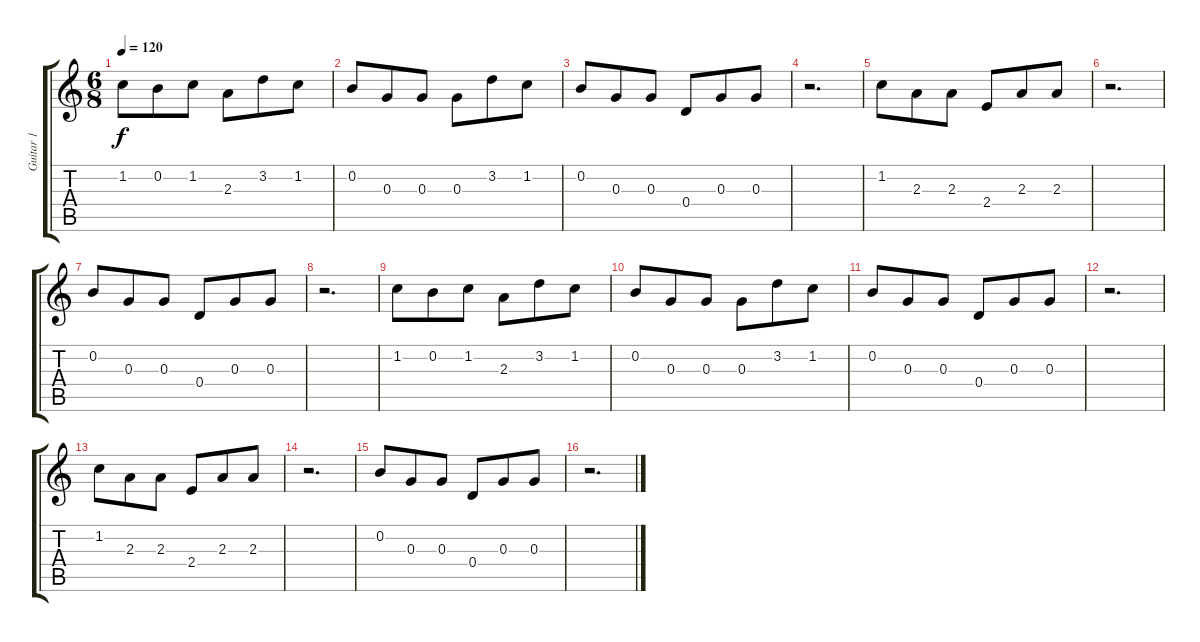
\track ("Guitar 1" "Guitar 1") {instrument acousticguitarsteel}
\staff {score tabs}
\tuning (E4 B3 G3 D3 A2 E2) {hide}
\ts (6 8)
\tempo 120
\clef g2
\ks c
1.2.8{dy f} 0.2.8 1.2.8 2.3.8 3.2.8 1.2.8 |
0.2.8 0.3.8 0.3.8 0.3.8 3.2.8 1.2.8 |
0.2.8 0.3.8 0.3.8 0.4.8 0.3.8 0.3.8 |
r.2{d} |
1.2.8 2.3.8 2.3.8 2.4.8 2.3.8 2.3.8 |
r.2{d} |
0.2.8 0.3.8 0.3.8 0.4.8 0.3.8 0.3.8 |
r.2{d} |
1.2.8 0.2.8 1.2.8 2.3.8 3.2.8 1.2.8 |
0.2.8 0.3.8 0.3.8 0.3.8 3.2.8 1.2.8 |
0.2.8 0.3.8 0.3.8 0.4.8 0.3.8 0.3.8 |
r.2{d} |
1.2.8 2.3.8 2.3.8 2.4.8 2.3.8 2.3.8 |
r.2{d} |
0.2.8 0.3.8 0.3.8 0.4.8 0.3.8 0.3.8 |
r.2{d}
